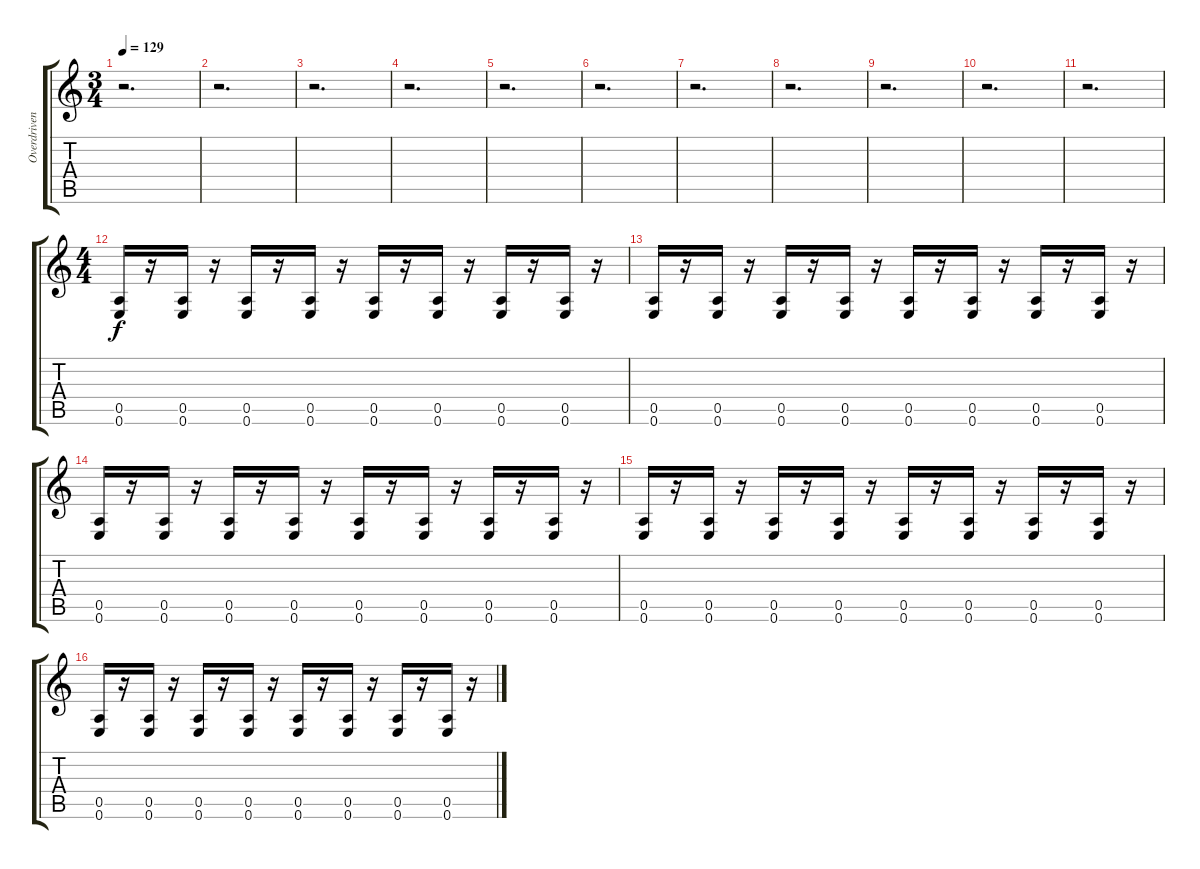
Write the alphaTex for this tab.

\track ("Overdriven Guitar" "Overdriven") {instrument overdrivenguitar}
\staff {score tabs}
\tuning (E4 B3 G3 D3 A2 E2) {hide}
\ts (3 4)
\tempo 129
\clef g2
\ks c
r.2{d dy f} |
r.2{d} |
r.2{d} |
r.2{d} |
r.2{d} |
r.2{d} |
r.2{d} |
r.2{d} |
r.2{d} |
r.2{d} |
r.2{d} |
\ts (4 4)
(0.5 0.6).16{volume 4} r.16 (0.5 0.6).16{volume 4} r.16 (0.5 0.6).16{volume 4} r.16 (0.5 0.6).16{volume 5} r.16 (0.5 0.6).16{volume 5} r.16 (0.5 0.6).16{volume 6} r.16 (0.5 0.6).16{volume 6} r.16 (0.5 0.6).16{volume 6} r.16 |
(0.5 0.6).16{volume 7} r.16 (0.5 0.6).16{volume 7} r.16 (0.5 0.6).16{volume 8} r.16 (0.5 0.6).16{volume 8} r.16 (0.5 0.6).16{volume 8} r.16 (0.5 0.6).16{volume 9} r.16 (0.5 0.6).16{volume 9} r.16 (0.5 0.6).16{volume 9} r.16 |
(0.5 0.6).16{volume 10} r.16 (0.5 0.6).16{volume 10} r.16 (0.5 0.6).16{volume 10} r.16 (0.5 0.6).16{volume 11} r.16 (0.5 0.6).16{volume 11} r.16 (0.5 0.6).16{volume 12} r.16 (0.5 0.6).16{volume 12} r.16 (0.5 0.6).16{volume 12} r.16 |
(0.5 0.6).16{volume 13} r.16 (0.5 0.6).16{volume 13} r.16 (0.5 0.6).16{volume 14} r.16 (0.5 0.6).16{volume 14} r.16 (0.5 0.6).16{volume 14} r.16 (0.5 0.6).16{volume 15} r.16 (0.5 0.6).16{volume 15} r.16 (0.5 0.6).16{volume 16} r.16 |
(0.5 0.6).16{volume 16} r.16 (0.5 0.6).16 r.16 (0.5 0.6).16 r.16 (0.5 0.6).16 r.16 (0.5 0.6).16 r.16 (0.5 0.6).16 r.16 (0.5 0.6).16 r.16 (0.5 0.6).16 r.16
